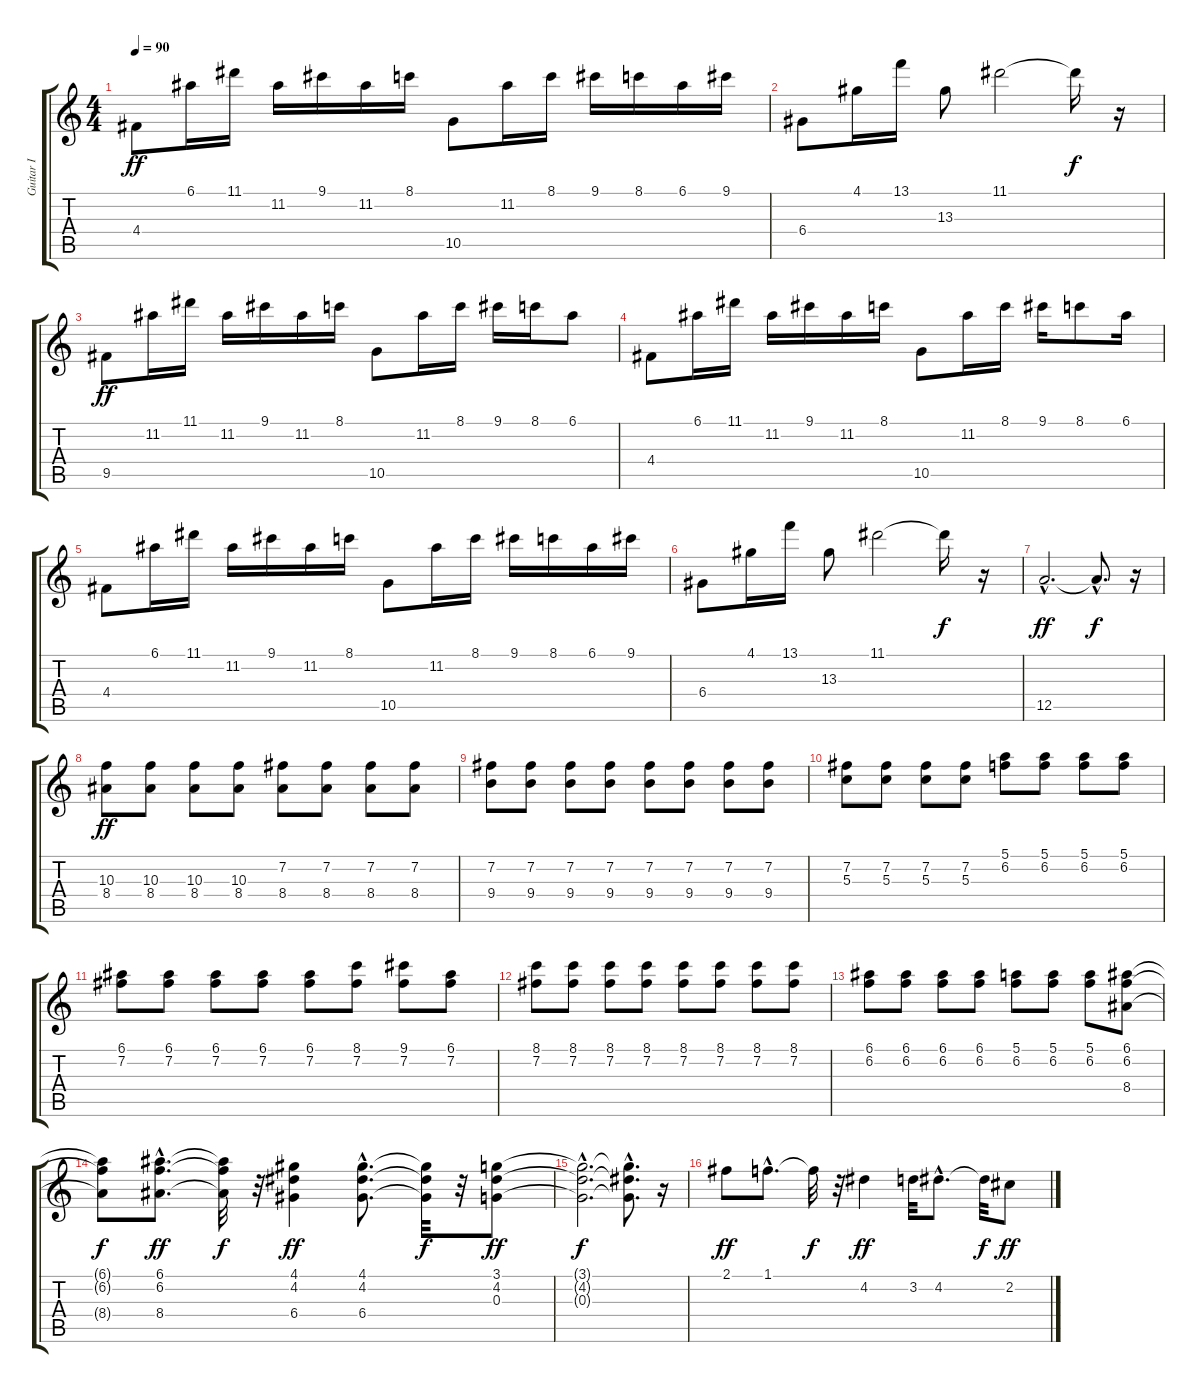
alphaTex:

\track ("Guitar I" "Guitar I") {instrument electricguitarmuted}
\staff {score tabs}
\tuning (E4 B3 G3 D3 A2 E2) {hide}
\ts (4 4)
\tempo 90
\clef g2
\ks c
4.4.8{dy ff} 6.1.16 11.1.16 11.2.16 9.1.16 11.2.16 8.1.16 10.5.8 11.2.16 8.1.16 9.1.16 8.1.16 6.1.16 9.1.16 |
6.4.8 4.1.16 13.1.16 13.3.8 11.1.2 11.1{t}.16{dy f} r.16 |
9.5.8{dy ff} 11.2.16 11.1.16 11.2.16 9.1.16 11.2.16 8.1.16 10.5.8 11.2.16 8.1.16 9.1.16 8.1.16 6.1.8 |
4.4.8 6.1.16 11.1.16 11.2.16 9.1.16 11.2.16 8.1.16 10.5.8 11.2.16 8.1.16 9.1.16 8.1.8 6.1.16 |
4.4.8 6.1.16 11.1.16 11.2.16 9.1.16 11.2.16 8.1.16 10.5.8 11.2.16 8.1.16 9.1.16 8.1.16 6.1.16 9.1.16 |
6.4.8 4.1.16 13.1.16 13.3.8 11.1.2 11.1{t}.16{dy f} r.16 |
12.5{hac}.2{d dy ff instrument overdrivenguitar} 12.5{hac t}.8{d dy f} r.16 |
(10.3 8.4).8{dy ff} (10.3 8.4).8 (10.3 8.4).8 (10.3 8.4).8 (7.2 8.4).8 (7.2 8.4).8 (7.2 8.4).8 (7.2 8.4).8 |
(7.2 9.4).8 (7.2 9.4).8 (7.2 9.4).8 (7.2 9.4).8 (7.2 9.4).8 (7.2 9.4).8 (7.2 9.4).8 (7.2 9.4).8 |
(7.2 5.3).8 (7.2 5.3).8 (7.2 5.3).8 (7.2 5.3).8 (5.1 6.2).8 (5.1 6.2).8 (5.1 6.2).8 (5.1 6.2).8 |
(6.1 7.2).8 (6.1 7.2).8 (6.1 7.2).8 (6.1 7.2).8 (6.1 7.2).8 (8.1 7.2).8 (9.1 7.2).8 (6.1 7.2).8 |
(8.1 7.2).8 (8.1 7.2).8 (8.1 7.2).8 (8.1 7.2).8 (8.1 7.2).8 (8.1 7.2).8 (8.1 7.2).8 (8.1 7.2).8 |
(6.1 6.2).8 (6.1 6.2).8 (6.1 6.2).8 (6.1 6.2).8 (5.1 6.2).8 (5.1 6.2).8 (5.1 6.2).8 (6.1 6.2 8.4).8 |
(6.1{t} 6.2{t} 8.4{t}).8{dy f} (6.1{hac} 6.2{hac} 8.4{hac}).8{d dy ff} (6.1{t} 6.2{t} 8.4{t}).32{dy f} r.32 (4.1 4.2 6.4).4{dy ff} (4.1{hac} 4.2{hac} 6.4{hac}).8{d} (4.1{t} 4.2{t} 6.4{t}).32{dy f} r.32 (3.1 4.2 0.3).8{dy ff} |
(3.1{hac t} 4.2{hac t} 0.3{hac t}).2{d dy f} (3.1{hac t} 4.2{hac t} 0.3{hac t}).8{d} r.16 |
2.1.8{dy ff} 1.1{hac}.8{d} 1.1{t}.32{dy f} r.32 4.2.4{dy ff} 3.2.32 4.2{hac}.8{d} 4.2{t}.32{dy f} 2.2.8{dy ff}
